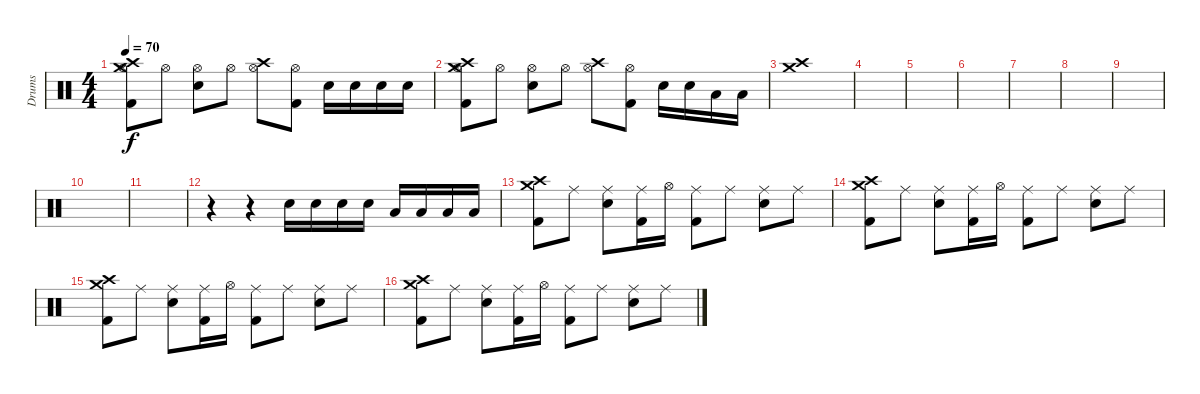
\track ("Drums" "Drums") {instrument percussion}
\staff {score}
\articulation defaults
\ts (4 4)
\tempo 70
\clef neutral
\ks c
("Crash medium (hit)" "Crash high (hit)" "Hi-Hat (open)" "Kick (hit) 2").8{dy f} "Hi-Hat (open)".8 ("Hi-Hat (open)" "Snare (hit) 2").8 "Hi-Hat (open)".8 ("Crash high (hit)" "Hi-Hat (open)").8 ("Hi-Hat (open)" "Kick (hit) 2").8 "Snare (hit) 2".16 "Snare (hit) 2".16 "Snare (hit) 2".16 "Snare (hit) 2".16 |
("Crash medium (hit)" "Crash high (hit)" "Hi-Hat (open)" "Kick (hit) 2").8 "Hi-Hat (open)".8 ("Hi-Hat (open)" "Snare (hit) 2").8 "Hi-Hat (open)".8 ("Crash high (hit)" "Hi-Hat (open)").8 ("Hi-Hat (open)" "Kick (hit) 2").8 "Snare (hit) 2".16 "Snare (hit) 2".16 "Low Tom (hit)".16 "Low Floor Tom (hit)".16 |
("Crash medium (hit)" "Crash high (hit)").1 |
|
|
|
|
|
|
|
|
r.4 r.4 "Snare (hit) 2".16 "Snare (hit) 2".16 "Snare (hit) 2".16 "Snare (hit) 2".16 "Low Tom (hit)".16 "Low Tom (hit)".16 "Low Floor Tom (hit)".16 "Low Floor Tom (hit)".16 |
("Crash high (hit)" "Crash medium (hit)" "Kick (hit) 2").8 "Ride (middle)".8 ("Ride (middle)" "Snare (hit) 2").8 ("Ride (middle)" "Kick (hit) 2").16 "Hi-Hat (open)".16 ("Ride (middle)" "Kick (hit) 2").8 "Ride (middle)".8 ("Ride (middle)" "Snare (hit) 2").8 "Ride (middle)".8 |
("Crash medium (hit)" "Crash high (hit)" "Kick (hit) 2").8 "Ride (middle)".8 ("Ride (middle)" "Snare (hit) 2").8 ("Ride (middle)" "Kick (hit) 2").16 "Hi-Hat (open)".16 ("Ride (middle)" "Kick (hit) 2").8 "Ride (middle)".8 ("Ride (middle)" "Snare (hit) 2").8 "Ride (middle)".8 |
("Crash high (hit)" "Crash medium (hit)" "Kick (hit) 2").8 "Ride (middle)".8 ("Ride (middle)" "Snare (hit) 2").8 ("Ride (middle)" "Kick (hit) 2").16 "Hi-Hat (open)".16 ("Ride (middle)" "Kick (hit) 2").8 "Ride (middle)".8 ("Ride (middle)" "Snare (hit) 2").8 "Ride (middle)".8 |
("Crash medium (hit)" "Crash high (hit)" "Kick (hit) 2").8 "Ride (middle)".8 ("Ride (middle)" "Snare (hit) 2").8 ("Ride (middle)" "Kick (hit) 2").16 "Hi-Hat (open)".16 ("Ride (middle)" "Kick (hit) 2").8 "Ride (middle)".8 ("Ride (middle)" "Snare (hit) 2").8 "Ride (middle)".8
